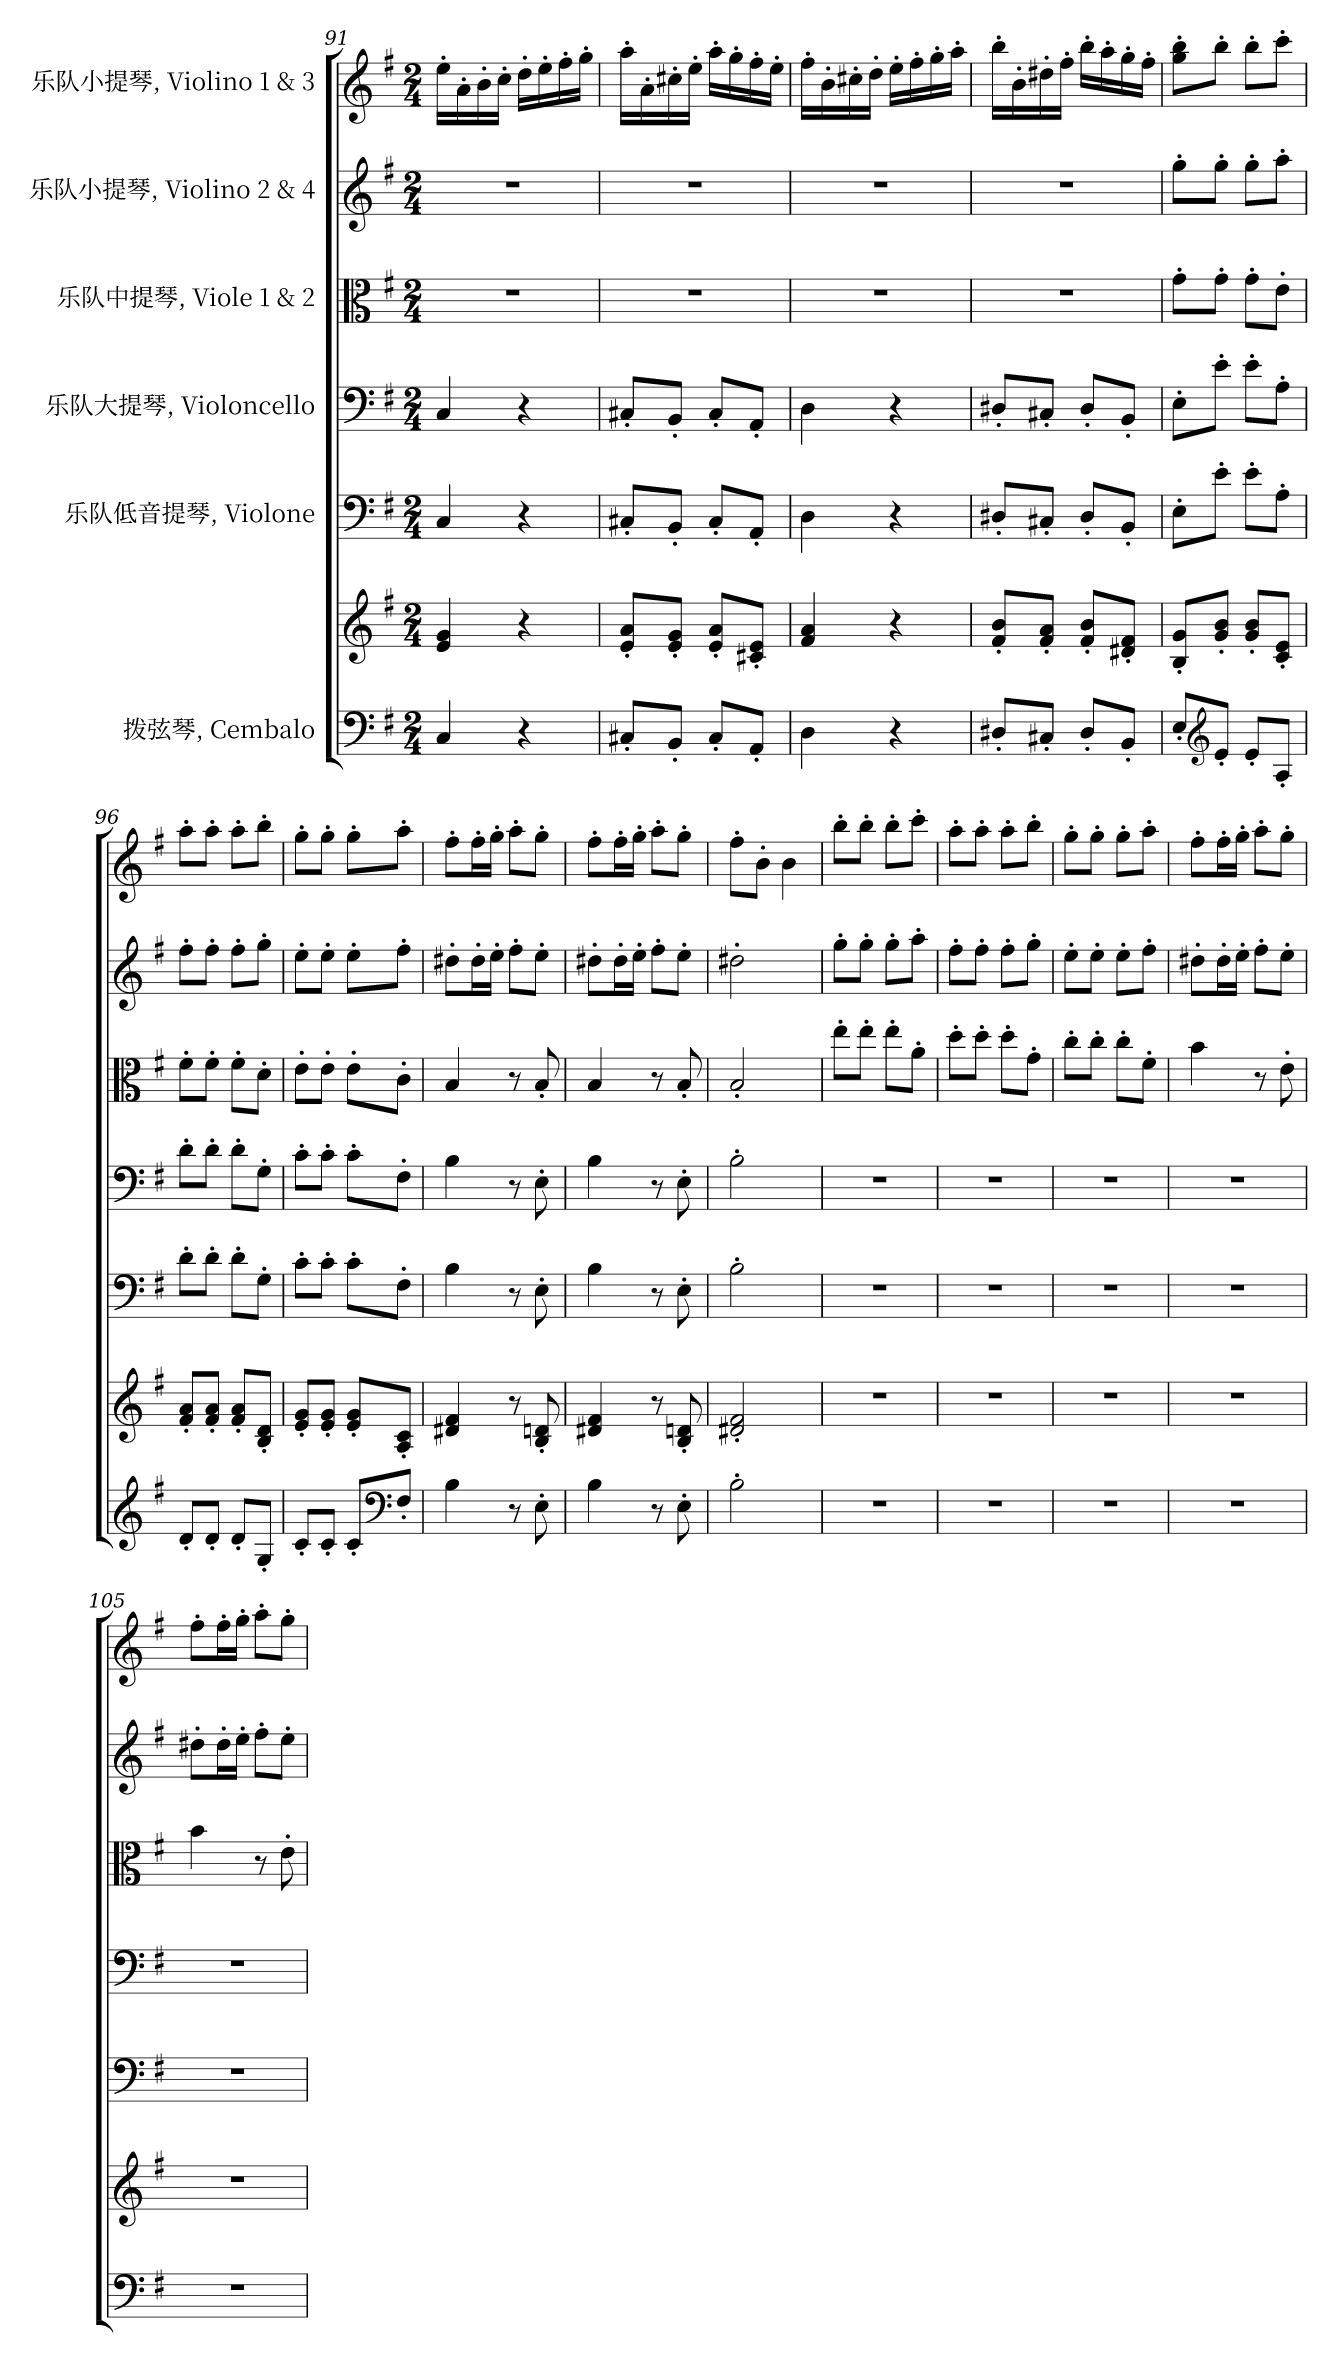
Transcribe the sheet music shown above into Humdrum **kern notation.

**kern	**kern	**kern	**kern	**kern	**kern	**kern
*part6	*part6	*part5	*part4	*part3	*part2	*part1
*staff7	*staff6	*staff5	*staff4	*staff3	*staff2	*staff1
*I"拨弦琴, Cembalo	*	*I"乐队低音提琴, Violone	*I"乐队大提琴, Violoncello	*I"乐队中提琴, Viole 1 &amp; 2	*I"乐队小提琴, Violino 2 &amp; 4	*I"乐队小提琴, Violino 1 &amp; 3
*clefF4	*clefG2	*clefF4	*clefF4	*clefC3	*clefG2	*clefG2
*	*	*ITrd7c12	*	*	*	*
*k[f#]	*k[f#]	*k[f#]	*k[f#]	*k[f#]	*k[f#]	*k[f#]
*M2/4	*M2/4	*M2/4	*M2/4	*M2/4	*M2/4	*M2/4
=91	=91	=91	=91	=91	=91	=91
4C/	4e/ 4g/	4CC/	4C/	2r	2r	16ee'\LL
.	.	.	.	.	.	16a'\
.	.	.	.	.	.	16b'\
.	.	.	.	.	.	16cc'\JJ
4r	4r	4r	4r	.	.	16dd'\LL
.	.	.	.	.	.	16ee'\
.	.	.	.	.	.	16ff#'\
.	.	.	.	.	.	16gg'\JJ
!!LO:PB:g=z
=92	=92	=92	=92	=92	=92	=92
8C#X'/L	8e/' 8a/'L	8CC#X'/L	8C#X'/L	2r	2r	16aa'\LL
.	.	.	.	.	.	16a'\
8BB'/J	8e/' 8g/'J	8BBB'/J	8BB'/J	.	.	16cc#X'\
.	.	.	.	.	.	16ee'\JJ
8C#'/L	8e/' 8a/'L	8CC#'/L	8C#'/L	.	.	16aa'\LL
.	.	.	.	.	.	16gg'\
8AA'/J	8c#X/' 8e/'J	8AAA'/J	8AA'/J	.	.	16ff#'\
.	.	.	.	.	.	16ee'\JJ
=93	=93	=93	=93	=93	=93	=93
4D\	4f#/ 4a/	4DD\	4D\	2r	2r	16ff#'\LL
.	.	.	.	.	.	16b'\
.	.	.	.	.	.	16cc#X'\
.	.	.	.	.	.	16dd'\JJ
4r	4r	4r	4r	.	.	16ee'\LL
.	.	.	.	.	.	16ff#'\
.	.	.	.	.	.	16gg'\
.	.	.	.	.	.	16aa'\JJ
=94	=94	=94	=94	=94	=94	=94
8D#X'/L	8f#/' 8b/'L	8DD#X'/L	8D#X'/L	2r	2r	16bb'\LL
.	.	.	.	.	.	16b'\
8C#X'/J	8f#/' 8a/'J	8CC#X'/J	8C#X'/J	.	.	16dd#X'\
.	.	.	.	.	.	16ff#'\JJ
8D#'/L	8f#/' 8b/'L	8DD#'/L	8D#'/L	.	.	16bb'\LL
.	.	.	.	.	.	16aa'\
8BB'/J	8d#X/' 8f#/'J	8BBB'/J	8BB'/J	.	.	16gg'\
.	.	.	.	.	.	16ff#'\JJ
=95	=95	=95	=95	=95	=95	=95
8E'/L	8B/' 8g/'L	8EE'\L	8E'\L	8g'\L	8gg'\L	8gg\' 8bb\'L
*clefG2	*	*	*	*	*	*
8e'/J	8g/' 8b/'J	8E'\J	8e'\J	8g'\J	8gg'\J	8bb'\J
8e'/L	8g/' 8b/'L	8E'\L	8e'\L	8g'\L	8gg'\L	8bb'\L
8A'/J	8c/' 8e/'J	8AA'\J	8A'\J	8e'\J	8aa'\J	8ccc'\J
!!LO:PB:g=z
=96	=96	=96	=96	=96	=96	=96
8d'/L	8f#/' 8a/'L	8D'\L	8d'\L	8f#'\L	8ff#'\L	8aa'\L
8d'/J	8f#/' 8a/'J	8D'\J	8d'\J	8f#'\J	8ff#'\J	8aa'\J
8d'/L	8f#/' 8a/'L	8D'\L	8d'\L	8f#'\L	8ff#'\L	8aa'\L
8G'/J	8B/' 8d/'J	8GG'\J	8G'\J	8d'\J	8gg'\J	8bb'\J
=97	=97	=97	=97	=97	=97	=97
8c'/L	8e/' 8g/'L	8C'\L	8c'\L	8e'\L	8ee'\L	8gg'\L
8c'/J	8e/' 8g/'J	8C'\J	8c'\J	8e'\J	8ee'\J	8gg'\J
8c'/L	8e/' 8g/'L	8C'\L	8c'\L	8e'\L	8ee'\L	8gg'\L
*clefF4	*	*	*	*	*	*
8F#'/J	8A/' 8c/'J	8FF#'\J	8F#'\J	8c'\J	8ff#'\J	8aa'\J
=98	=98	=98	=98	=98	=98	=98
4B\	4d#X/ 4f#/	4BB\	4B\	4B/	8dd#X'\L	8ff#'\L
.	.	.	.	.	16dd#'\L	16ff#'\L
.	.	.	.	.	16ee'\JJ	16gg'\JJ
8r	8r	8r	8r	8r	8ff#'\L	8aa'\L
8E'\	8B/' 8dn/'	8EE'\	8E'\	8B'/	8ee'\J	8gg'\J
=99	=99	=99	=99	=99	=99	=99
4B\	4d#X/ 4f#/	4BB\	4B\	4B/	8dd#X'\L	8ff#'\L
.	.	.	.	.	16dd#'\L	16ff#'\L
.	.	.	.	.	16ee'\JJ	16gg'\JJ
8r	8r	8r	8r	8r	8ff#'\L	8aa'\L
8E'\	8B/' 8dn/'	8EE'\	8E'\	8B'/	8ee'\J	8gg'\J
=100	=100	=100	=100	=100	=100	=100
2B'\	2d#X/' 2f#/'	2BB'\	2B'\	2B'/	2dd#X'\	8ff#'\L
.	.	.	.	.	.	8b'\J
.	.	.	.	.	.	4b\
=101	=101	=101	=101	=101	=101	=101
2r	2r	2r	2r	8ee'\L	8gg'\L	8bb'\L
.	.	.	.	8ee'\J	8gg'\J	8bb'\J
.	.	.	.	8ee'\L	8gg'\L	8bb'\L
.	.	.	.	8a'\J	8aa'\J	8ccc'\J
!!LO:PB:g=z
=102	=102	=102	=102	=102	=102	=102
2r	2r	2r	2r	8dd'\L	8ff#'\L	8aa'\L
.	.	.	.	8dd'\J	8ff#'\J	8aa'\J
.	.	.	.	8dd'\L	8ff#'\L	8aa'\L
.	.	.	.	8g'\J	8gg'\J	8bb'\J
=103	=103	=103	=103	=103	=103	=103
2r	2r	2r	2r	8cc'\L	8ee'\L	8gg'\L
.	.	.	.	8cc'\J	8ee'\J	8gg'\J
.	.	.	.	8cc'\L	8ee'\L	8gg'\L
.	.	.	.	8f#'\J	8ff#'\J	8aa'\J
=104	=104	=104	=104	=104	=104	=104
2r	2r	2r	2r	4b\	8dd#X'\L	8ff#'\L
.	.	.	.	.	16dd#'\L	16ff#'\L
.	.	.	.	.	16ee'\JJ	16gg'\JJ
.	.	.	.	8r	8ff#'\L	8aa'\L
.	.	.	.	8e'\	8ee'\J	8gg'\J
=105	=105	=105	=105	=105	=105	=105
2r	2r	2r	2r	4b\	8dd#X'\L	8ff#'\L
.	.	.	.	.	16dd#'\L	16ff#'\L
.	.	.	.	.	16ee'\JJ	16gg'\JJ
.	.	.	.	8r	8ff#'\L	8aa'\L
.	.	.	.	8e'\	8ee'\J	8gg'\J
=	=	=	=	=	=	=
*-	*-	*-	*-	*-	*-	*-
